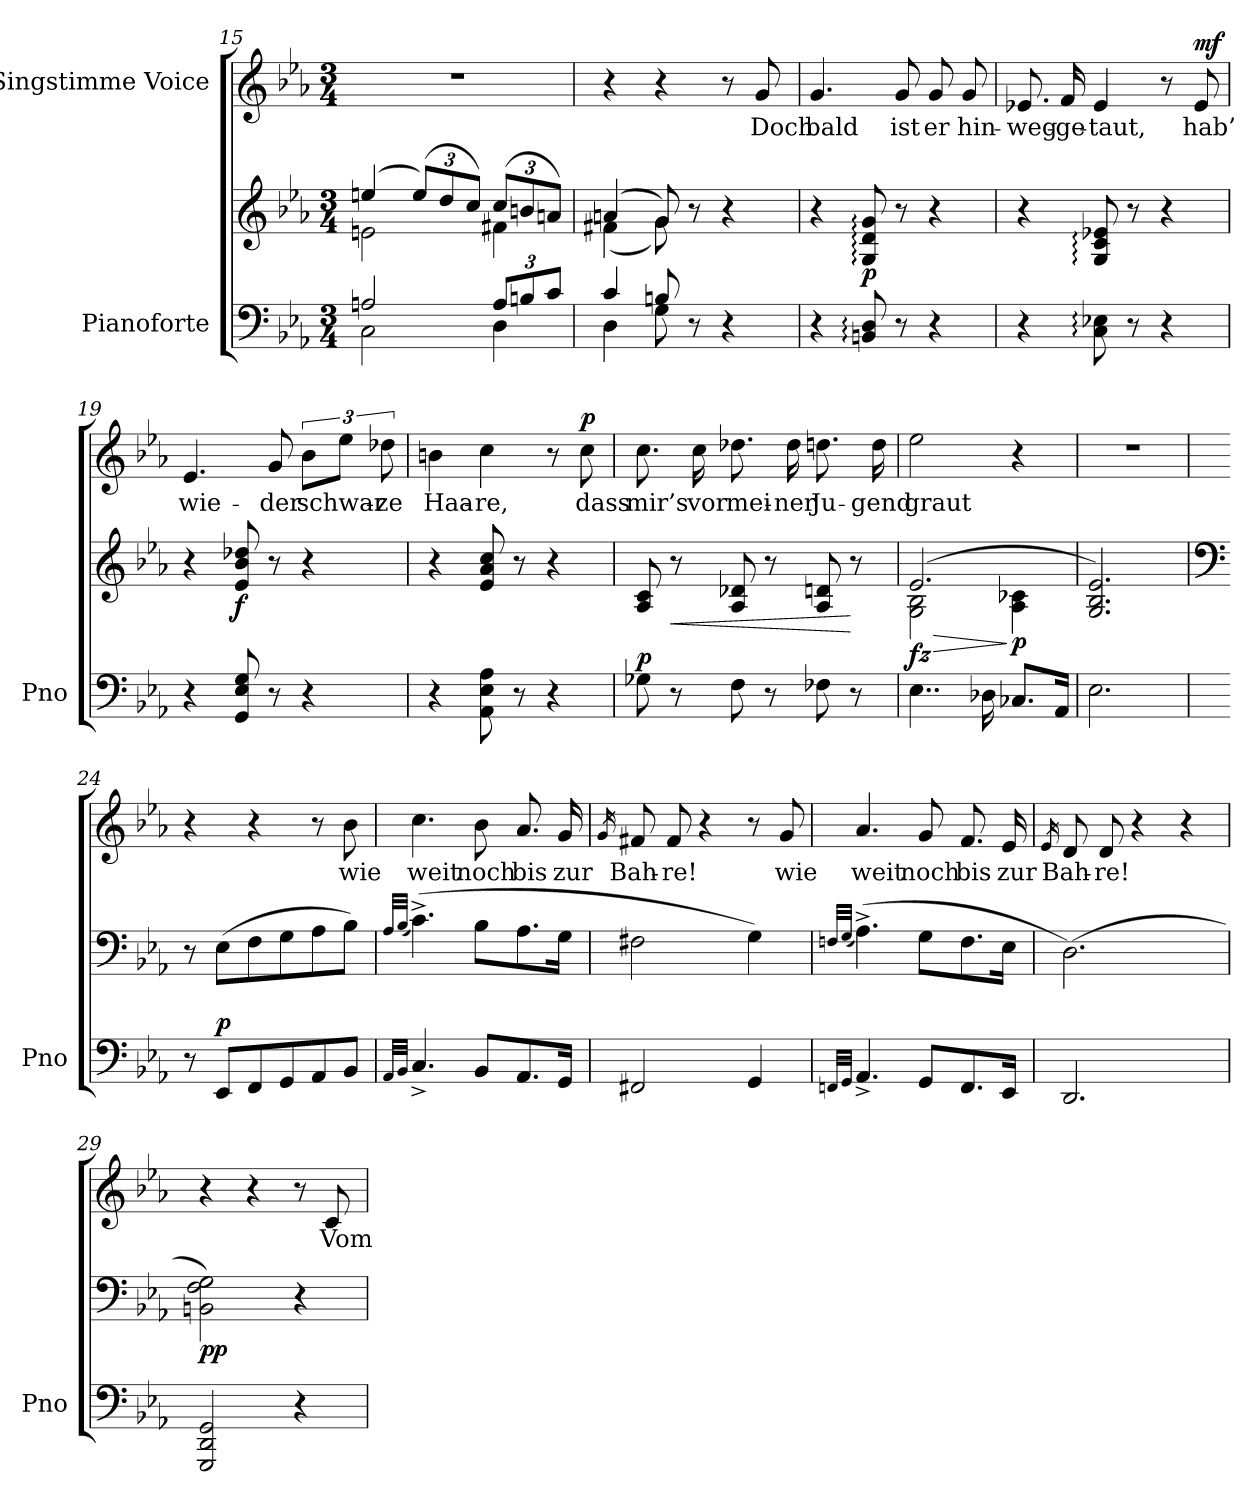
**kern	**kern	**dynam	**kern	**text	**dynam
*part2	*part2	*part2	*part1	*part1	*part1
*staff3	*staff2	*staff2/3	*staff1	*staff1	*staff1
*I"Pianoforte	*	*	*I"Singstimme Voice	*	*
*I'Pno	*	*	*	*	*
!!LO:LB:g=z
*clefF4	*clefG2	*	*clefG2	*	*
*k[b-e-a-]	*k[b-e-a-]	*	*k[b-e-a-]	*	*
*M3/4	*M3/4	*	*M3/4	*	*
=15	=15	=15	=15	=15	=15
*^	*^	*	*	*	*
2An/	2C\	(>4een/	2en\	.	2.r	.	.
*	*	*Xbrackettup	*	*	*	*	*
.	.	(>12ee/L)	.	.	.	.	.
.	.	12dd/	.	.	.	.	.
.	.	12cc/J)	.	.	.	.	.
*Xbrackettup	*	*	*	*	*	*	*
12A/L	4D\	(>12cc/L	4f#X\	.	.	.	.
12Bn/	.	12bn/	.	.	.	.	.
12c/J	.	12an/J)	.	.	.	.	.
=16	=16	=16	=16	=16	=16	=16	=16
4c/	4D\	(>4an/	(<4f#X\	.	4r	.	.
8Bn/	8G\	8g/)	8g\)	.	4r	.	.
8r	8ryy	8r	8ryy	.	.	.	.
4r	4ryy	4r	4ryy	.	8r	.	.
!	!	!	!	!	!	!LO:LY:b	!
.	.	.	.	.	8g/	Doch	.
*v	*v	*	*	*	*	*	*
*	*v	*v	*	*	*	*
=17	=17	=17	=17	=17	=17
!	!	!	!	!LO:LY:b	!
4r	4r	.	4.g/	bald	.
!	!	!LO:DY:a=2	!	!	!
8BBn/: 8D/:	8G/: 8d/: 8g/:	p	.	.	.
!	!	!	!	!LO:LY:b	!
8r	8r	.	8g/	ist	.
!	!	!	!	!LO:LY:b	!
4r	4r	.	8g/	er	.
!	!	!	!	!LO:LY:b	!
.	.	.	8g/	hin-	.
=18	=18	=18	=18	=18	=18
!	!	!	!	!LO:LY:b	!
4r	4r	.	8.e-X/	-weg-	.
!	!	!	!	!LO:LY:b	!
.	.	.	16f/	-ge-	.
!	!	!	!	!LO:LY:b	!
8C\: 8E-X\:	8G/: 8c/: 8e-X/:	.	4e-/	-taut,	.
8r	8r	.	.	.	.
4r	4r	.	8r	.	.
!	!	!	!	!LO:LY:b	!LO:DY:a
.	.	.	8e-/	hab’	mf
=19	=19	=19	=19	=19	=19
!	!	!	!	!LO:LY:b	!
4r	4r	.	4.e-/	wie-	.
!	!	!LO:DY:b	!	!	!
8GG/ 8E-/ 8G/	8e-/ 8b-/ 8dd-X/	f	.	.	.
!	!	!	!	!LO:LY:b	!
8r	8r	.	8g/	-der	.
!	!	!	!	!LO:LY:b	!
4r	4r	.	12b-\L	schwar-	.
.	.	.	12ee-\J	.	.
!	!	!	!	!LO:LY:b	!
.	.	.	12dd-X\	-ze	.
!!LO:PB:g=z
=20	=20	=20	=20	=20	=20
!	!	!	!	!LO:LY:b	!
4r	4r	.	4bn\	Haa-	.
!	!	!	!	!LO:LY:b	!
8AA-\ 8E-\ 8A-\	8e-/ 8a-/ 8cc/	.	4cc\	-re,	.
8r	8r	.	.	.	.
4r	4r	.	8r	.	.
!	!	!	!	!LO:LY:b	!LO:DY:a
.	.	.	8cc\	dass	p
=21	=21	=21	=21	=21	=21
!	!	!LO:DY:a=2	!	!LO:LY:b	!
8G-X\	8A-/ 8c/	p	8.cc\	mir’s	.
!	!	!LO:HP:b	!	!	!
8r	8r	<	.	.	.
!	!	!	!	!LO:LY:b	!
.	.	.	16cc\	vor	.
!	!	!	!	!LO:LY:b	!
8F\	8A-/ 8d-X/	.	8.dd-X\	mei-	.
8r	8r	.	.	.	.
!	!	!	!	!LO:LY:b	!
.	.	.	16dd-\	-ner	.
!	!	!	!	!LO:LY:b	!
8F-X\	8A-/ 8dn/	.	8.ddn\	Ju-	.
8r	8r	[	.	.	.
!	!	!	!	!LO:LY:b	!
.	.	.	16dd\	-gend	.
=22	=22	=22	=22	=22	=22
!	!	!LO:HP:b	!	!LO:LY:b	!
*	*^	*	*	*	*
!	!	!	!LO:DY:n=1:b	!	!	!
4..E-\	(>2.e-/	2G\ 2B-\	> fz	2ee-\	graut	.
16D-X\	.	.	.	.	.	.
!	!	!	!LO:DY:n=2:b	!	!	!
8.C-X/L	.	4A-\ 4c-X\	] p	4r	.	.
16AA-/Jk	.	.	.	.	.	.
*	*v	*v	*	*	*	*
=23	=23	=23	=23	=23	=23
2.E-\	2.G/ 2.B-/ 2.e-/)	.	2.r	.	.
=24	=24	=24	=24	=24	=24
*	*clefF4	*	*	*	*
8r	8r	.	4r	.	.
!	!	!LO:DY:a=2	!	!	!
8EE-/L	(>8E-\L	p	.	.	.
8FF/	8F\	.	4r	.	.
8GG/	8G\	.	.	.	.
8AA-/	8A-\	.	8r	.	.
!	!	!	!	!LO:LY:b	!
8BB-/J	8B-\J)	.	8b-\	wie	.
=25	=25	=25	=25	=25	=25
32qAA-/LLL	32qA-/LLL	.	.	.	.
32qBB-/JJJ	(<32qB-/JJJ	.	.	.	.
!	!	!	!	!LO:LY:b	!
4.C^/	(>4.c^\)	.	4.cc\	weit	.
!	!	!	!	!LO:LY:b	!
8BB-/L	8B-\L	.	8b-\	noch	.
!	!	!	!	!LO:LY:b	!
8.AA-/	8.A-\	.	8.a-/	bis	.
!	!	!	!	!LO:LY:b	!
16GG/Jk	16G\Jk	.	16g/	zur	.
!!LO:LB:g=z
=26	=26	=26	=26	=26	=26
.	.	.	16qg/	.	.
!	!	!	!	!LO:LY:b	!
2FF#X/	2F#X\	.	8f#X/	Bah-	.
!	!	!	!	!LO:LY:b	!
.	.	.	8f#/	-re!	.
.	.	.	4r	.	.
4GG/	4G\)	.	8r	.	.
!	!	!	!	!LO:LY:b	!
.	.	.	8g/	wie	.
=27	=27	=27	=27	=27	=27
32qFFn/LLL	32qFn/LLL	.	.	.	.
32qGG/JJJ	(<32qG/JJJ	.	.	.	.
!	!	!	!	!LO:LY:b	!
4.AA-^/	(>4.A-^\)	.	4.a-/	weit	.
!	!	!	!	!LO:LY:b	!
8GG/L	8G\L	.	8g/	noch	.
!	!	!	!	!LO:LY:b	!
8.FF/	8.F\	.	8.f/	bis	.
!	!	!	!	!LO:LY:b	!
16EE-/Jk	16E-\Jk	.	16e-/	zur	.
=28	=28	=28	=28	=28	=28
.	.	.	16qe-/	.	.
!	!	!	!	!LO:LY:b	!
2.DD/	(>2.D\)	.	8d/	Bah-	.
!	!	!	!	!LO:LY:b	!
.	.	.	8d/	-re!	.
.	.	.	4r	.	.
.	.	.	4r	.	.
=29	=29	=29	=29	=29	=29
!	!	!LO:DY:b	!	!	!
2GGG/ 2DD/ 2GG/	2BBn\ 2F\ 2G\)	pp	4r	.	.
.	.	.	4r	.	.
4r	4r	.	8r	.	.
!	!	!	!	!LO:LY:b	!
.	.	.	8c/	Vom	.
=	=	=	=	=	=
*-	*-	*-	*-	*-	*-
